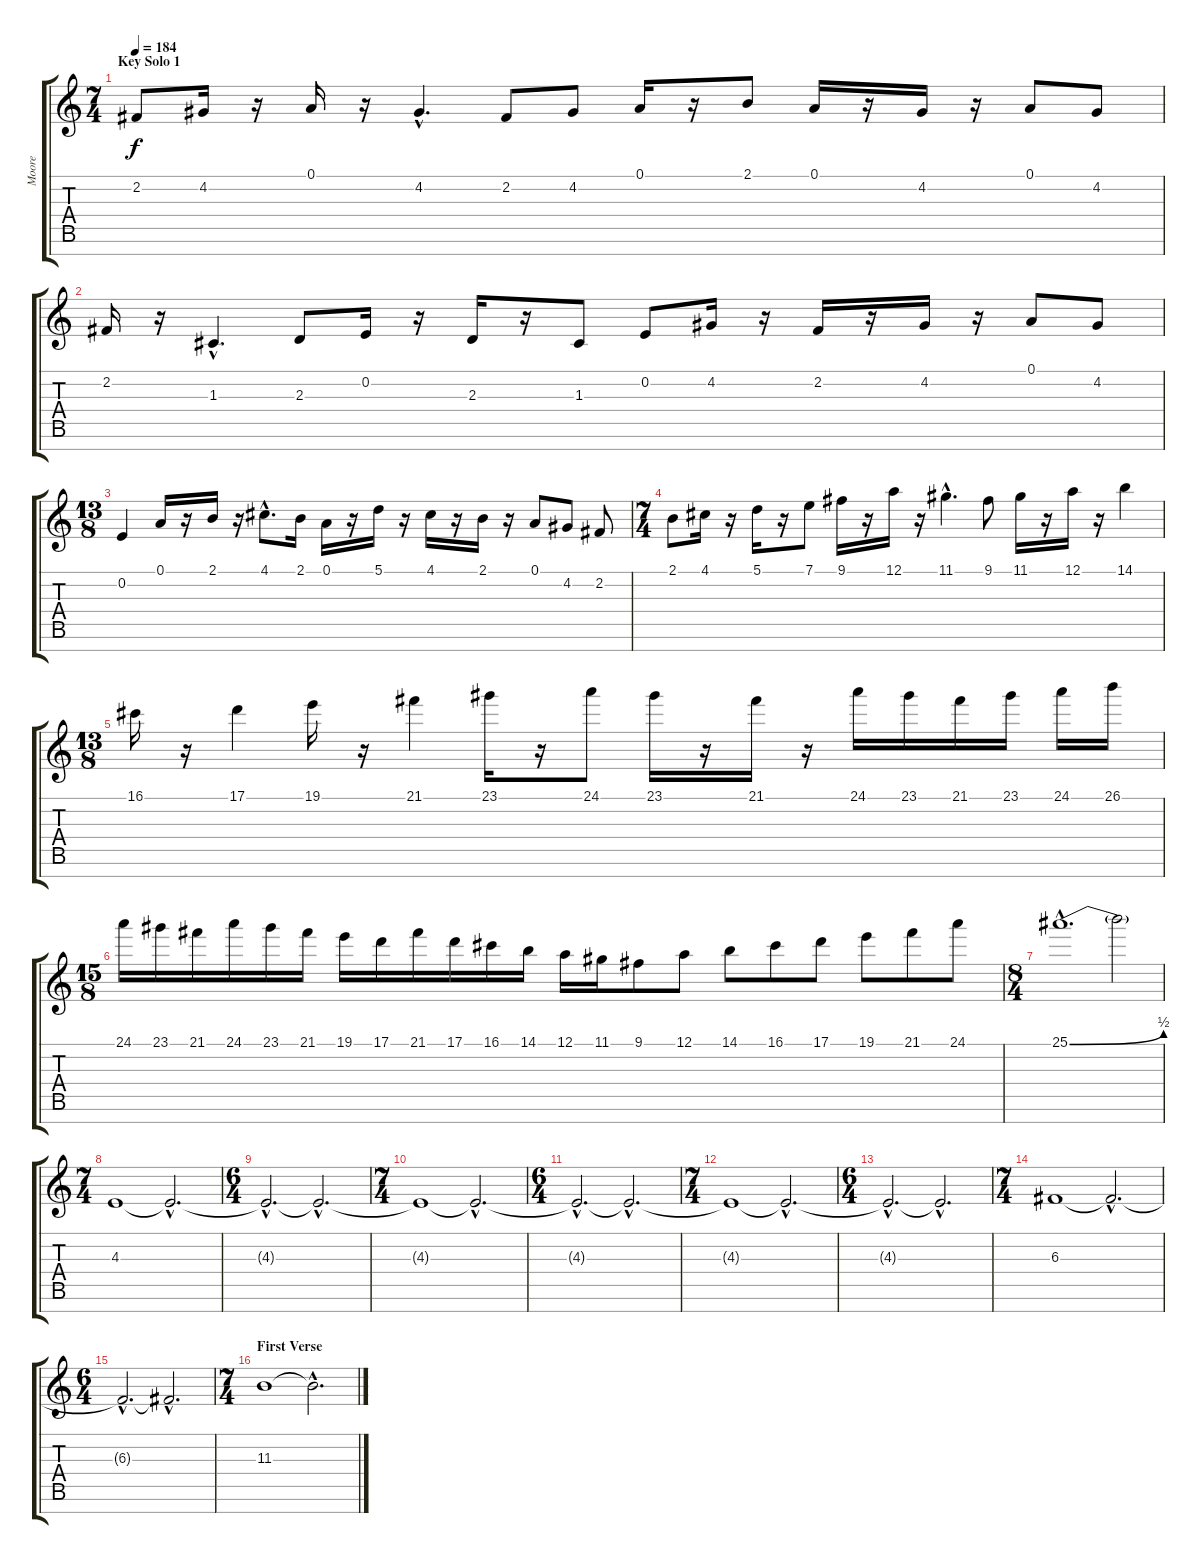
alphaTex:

\track ("Moore" "Moore") {instrument lead2sawtooth}
\staff {score tabs}
\tuning (A4 E4 C4 G3 D3 A2 E2) {hide}
\ts (7 4)
\section ("" "Key Solo 1")
\tempo 184
\clef g2
\ks c
2.2.8{dy f} 4.2.16 r.16 0.1.16 r.16 4.2{hac}.4{d} 2.2.8 4.2.8 0.1.16 r.16 2.1.8 0.1.16 r.16 4.2.16 r.16 0.1.8 4.2.8 |
2.2.16 r.16 1.3{hac}.4{d} 2.3.8 0.2.16 r.16 2.3.16 r.16 1.3.8 0.2.8 4.2.16 r.16 2.2.16 r.16 4.2.16 r.16 0.1.8 4.2.8 |
\ts (13 8)
0.2.4 0.1.16 r.16 2.1.16 r.16 4.1{hac}.8{d} 2.1.16 0.1.16 r.16 5.1.16 r.16 4.1.16 r.16 2.1.16 r.16 0.1.8 4.2.8 2.2.8 |
\ts (7 4)
2.1.8 4.1.16 r.16 5.1.16 r.16 7.1.8 9.1.16 r.16 12.1.16 r.16 11.1{hac}.4{d} 9.1.8 11.1.16 r.16 12.1.16 r.16 14.1.4 |
\ts (13 8)
16.1.16 r.16 17.1.4 19.1.16 r.16 21.1.4 23.1.16 r.16 24.1.8 23.1.16 r.16 21.1.16 r.16 24.1.16 23.1.16 21.1.16 23.1.16 24.1.16 26.1.16 |
\ts (15 8)
24.1.16 23.1.16 21.1.16 24.1.16 23.1.16 21.1.16 19.1.16 17.1.16 21.1.16 17.1.16 16.1.16 14.1.16 12.1.16 11.1.16 9.1.8 12.1.8 14.1.8 16.1.8 17.1.8 19.1.8 21.1.8 24.1.8 |
\ts (8 4)
25.1{be (bend 0 0 60 2) hac}.1{d} 25.1{t}.2 |
\ts (7 4)
4.3.1 4.3{hac t}.2{d} |
\ts (6 4)
4.3{hac t}.2{d} 4.3{hac t}.2{d} |
\ts (7 4)
4.3{t}.1 4.3{hac t}.2{d} |
\ts (6 4)
4.3{hac t}.2{d} 4.3{hac t}.2{d} |
\ts (7 4)
4.3{t}.1 4.3{hac t}.2{d} |
\ts (6 4)
4.3{hac t}.2{d} 4.3{hac t}.2{d} |
\ts (7 4)
6.3.1 6.3{hac t}.2{d} |
\ts (6 4)
6.3{hac t}.2{d} 6.3{hac t}.2{d} |
\ts (7 4)
\section ("" "First Verse")
11.3.1 11.3{hac t}.2{d}
